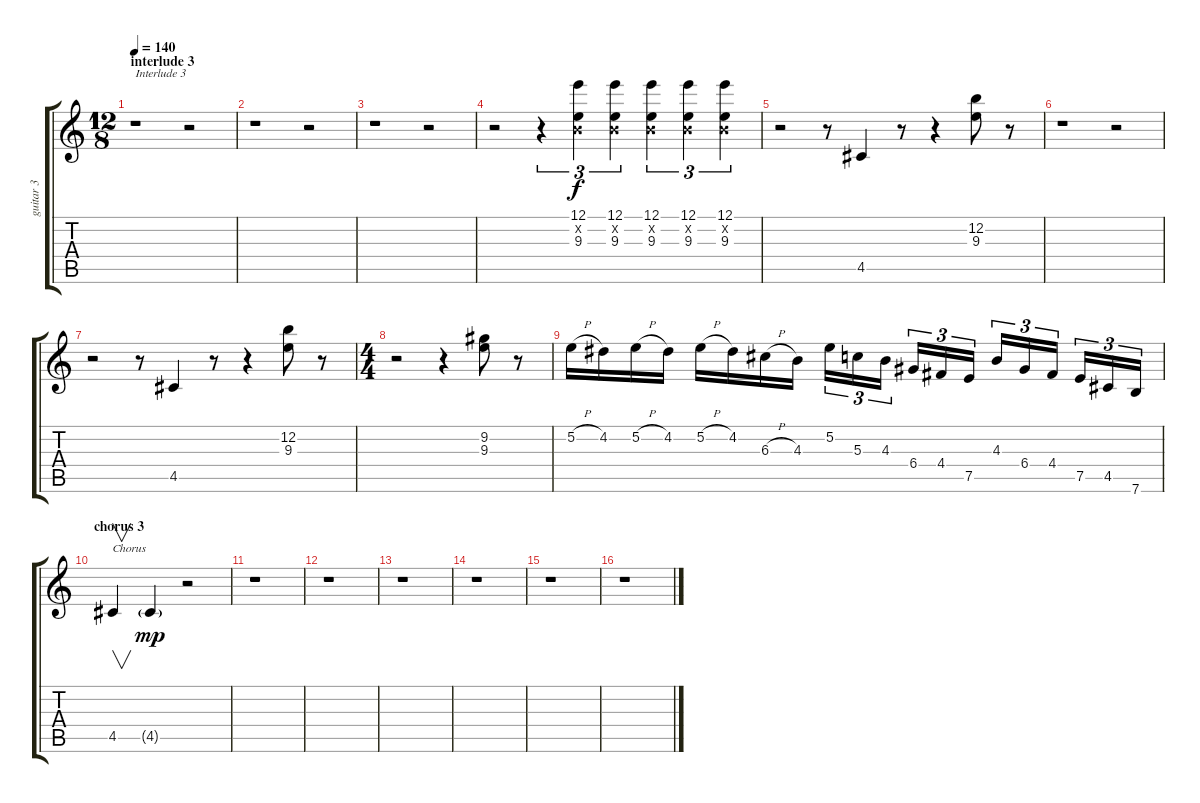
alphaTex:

\track ("guitar 3" "guitar 3") {instrument distortionguitar}
\staff {score tabs}
\tuning (E4 B3 G3 D3 A2 E2) {hide}
\ts (12 8)
\section ("" "interlude 3")
\tempo 140
\clef g2
\ks c
r.1{txt "Interlude 3" dy mp} r.2 |
r.1 r.2 |
r.1 r.2 |
r.2 r.4{tu (3 2)} (12.1 0.2{x} 9.3).4{tu (3 2) dy f} (12.1 0.2{x} 9.3).4{tu (3 2)} (12.1 0.2{x} 9.3).4{tu (3 2)} (12.1 0.2{x} 9.3).4{tu (3 2)} (12.1 0.2{x} 9.3).4{tu (3 2)} |
r.2 r.8 4.5.4 r.8 r.4 (12.2 9.3).8 r.8 |
r.1 r.2 |
r.2 r.8 4.5.4 r.8 r.4 (12.2 9.3).8 r.8 |
\ts (4 4)
r.2 r.4 (9.2 9.3).8 r.8 |
5.2{h}.16 4.2.16 5.2{h}.16 4.2.16 5.2{h}.16 4.2.16 6.3{h}.16 4.3.16 5.2.16{tu (3 2)} 5.3.16{tu (3 2)} 4.3.16{tu (3 2)} 6.4.16{tu (3 2)} 4.4.16{tu (3 2)} 7.5.16{tu (3 2)} 4.3.16{tu (3 2)} 6.4.16{tu (3 2)} 4.4.16{tu (3 2)} 7.5.16{tu (3 2)} 4.5.16{tu (3 2)} 7.6.16{tu (3 2)} |
\section ("" "chorus 3")
4.5.4{v txt "Chorus"} 4.5{g}.4{dy mp} r.2 |
r.1 |
r.1 |
r.1 |
r.1 |
r.1 |
r.1
